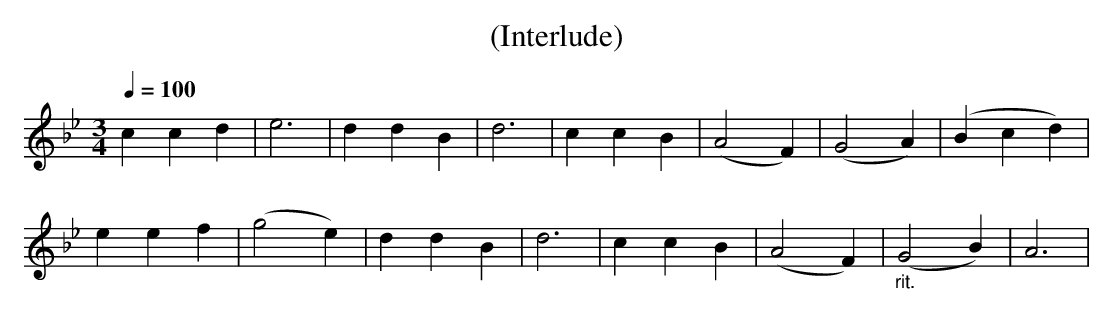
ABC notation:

X:1
T: (Interlude)
M: 3/4
Q: 1/4 = 100
L: 1/4
K: G minor treble
   c c d | e3     | d d B  | d3      | c c B | (A2 F) | (G2 A) | (B c d) |
   e e f | (g2 e) | d d B  | d3      | c c B | (A2 F) | "_rit." (G2 B) | A3      |
